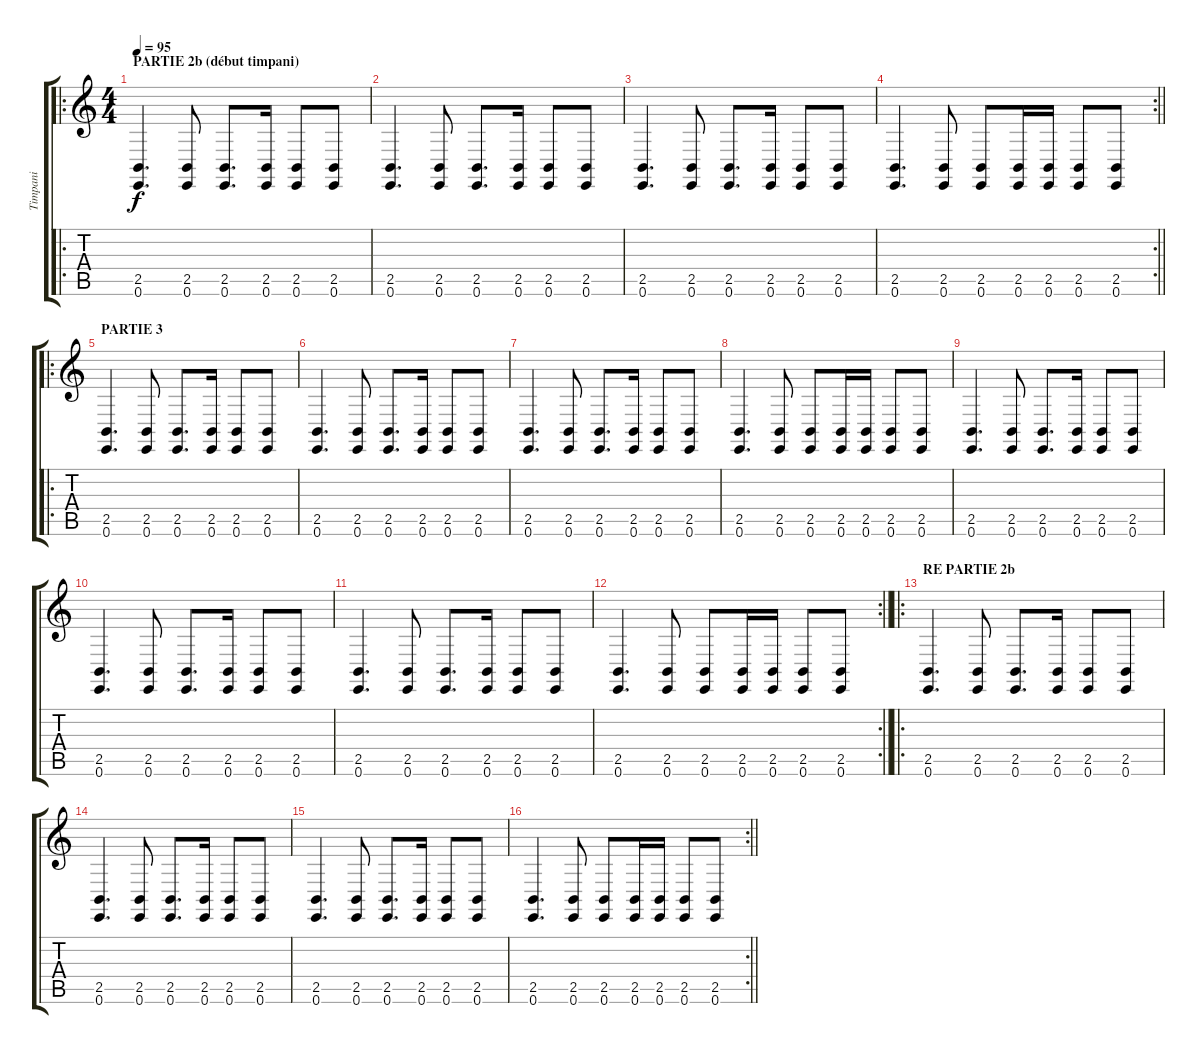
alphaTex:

\track ("Timpani" "Timpani") {instrument timpani}
\staff {score tabs}
\tuning (E4 B3 G3 D3 A2 E2) {hide}
\ro
\ts (4 4)
\section ("" "PARTIE 2b (début timpani)")
\tempo 95
\clef g2
\ks c
(2.5 0.6).4{d dy f} (2.5 0.6).8 (2.5 0.6).8{d} (2.5 0.6).16 (2.5 0.6).8 (2.5 0.6).8 |
(2.5 0.6).4{d} (2.5 0.6).8 (2.5 0.6).8{d} (2.5 0.6).16 (2.5 0.6).8 (2.5 0.6).8 |
(2.5 0.6).4{d} (2.5 0.6).8 (2.5 0.6).8{d} (2.5 0.6).16 (2.5 0.6).8 (2.5 0.6).8 |
\rc 2
\barLineRight lightlight
(2.5 0.6).4{d} (2.5 0.6).8 (2.5 0.6).8 (2.5 0.6).16 (2.5 0.6).16 (2.5 0.6).8 (2.5 0.6).8 |
\ro
\section ("" "PARTIE 3")
(2.5 0.6).4{d} (2.5 0.6).8 (2.5 0.6).8{d} (2.5 0.6).16 (2.5 0.6).8 (2.5 0.6).8 |
(2.5 0.6).4{d} (2.5 0.6).8 (2.5 0.6).8{d} (2.5 0.6).16 (2.5 0.6).8 (2.5 0.6).8 |
(2.5 0.6).4{d} (2.5 0.6).8 (2.5 0.6).8{d} (2.5 0.6).16 (2.5 0.6).8 (2.5 0.6).8 |
(2.5 0.6).4{d} (2.5 0.6).8 (2.5 0.6).8 (2.5 0.6).16 (2.5 0.6).16 (2.5 0.6).8 (2.5 0.6).8 |
(2.5 0.6).4{d} (2.5 0.6).8 (2.5 0.6).8{d} (2.5 0.6).16 (2.5 0.6).8 (2.5 0.6).8 |
(2.5 0.6).4{d} (2.5 0.6).8 (2.5 0.6).8{d} (2.5 0.6).16 (2.5 0.6).8 (2.5 0.6).8 |
(2.5 0.6).4{d} (2.5 0.6).8 (2.5 0.6).8{d} (2.5 0.6).16 (2.5 0.6).8 (2.5 0.6).8 |
\rc 2
\barLineRight lightlight
(2.5 0.6).4{d} (2.5 0.6).8 (2.5 0.6).8 (2.5 0.6).16 (2.5 0.6).16 (2.5 0.6).8 (2.5 0.6).8 |
\ro
\section ("" "RE PARTIE 2b")
(2.5 0.6).4{d} (2.5 0.6).8 (2.5 0.6).8{d} (2.5 0.6).16 (2.5 0.6).8 (2.5 0.6).8 |
(2.5 0.6).4{d} (2.5 0.6).8 (2.5 0.6).8{d} (2.5 0.6).16 (2.5 0.6).8 (2.5 0.6).8 |
(2.5 0.6).4{d} (2.5 0.6).8 (2.5 0.6).8{d} (2.5 0.6).16 (2.5 0.6).8 (2.5 0.6).8 |
\rc 2
\barLineRight lightlight
(2.5 0.6).4{d} (2.5 0.6).8 (2.5 0.6).8 (2.5 0.6).16 (2.5 0.6).16 (2.5 0.6).8 (2.5 0.6).8
